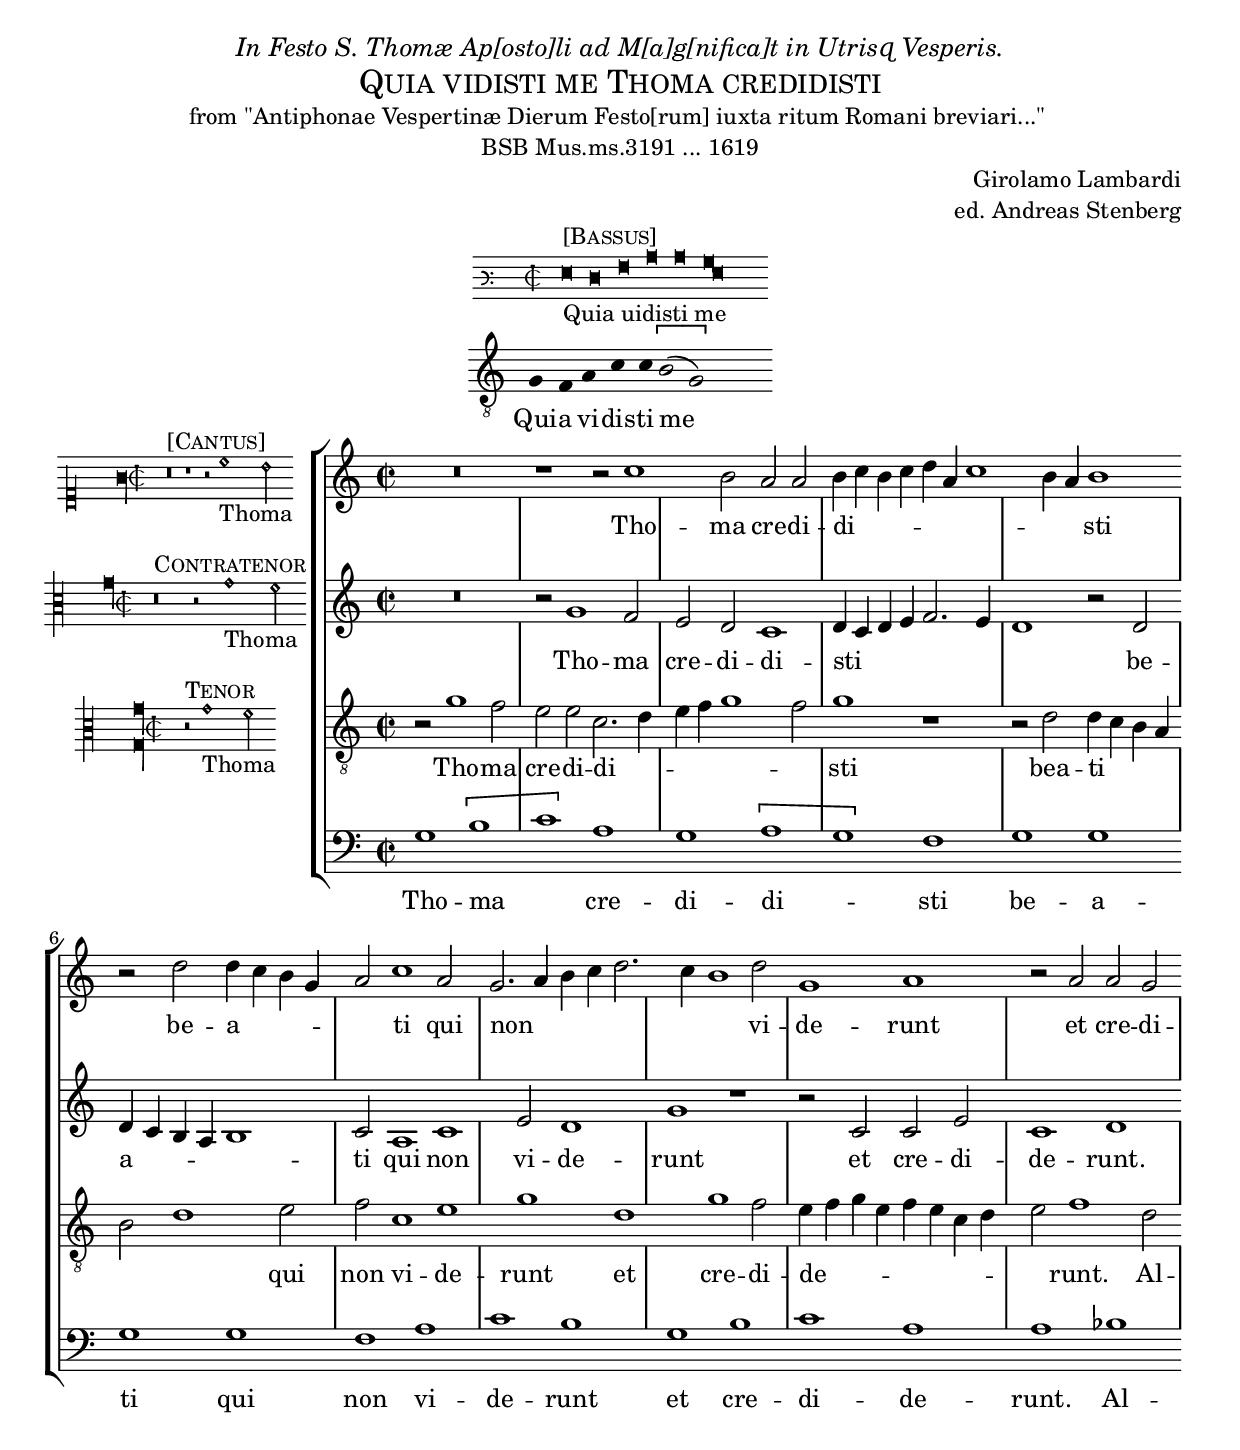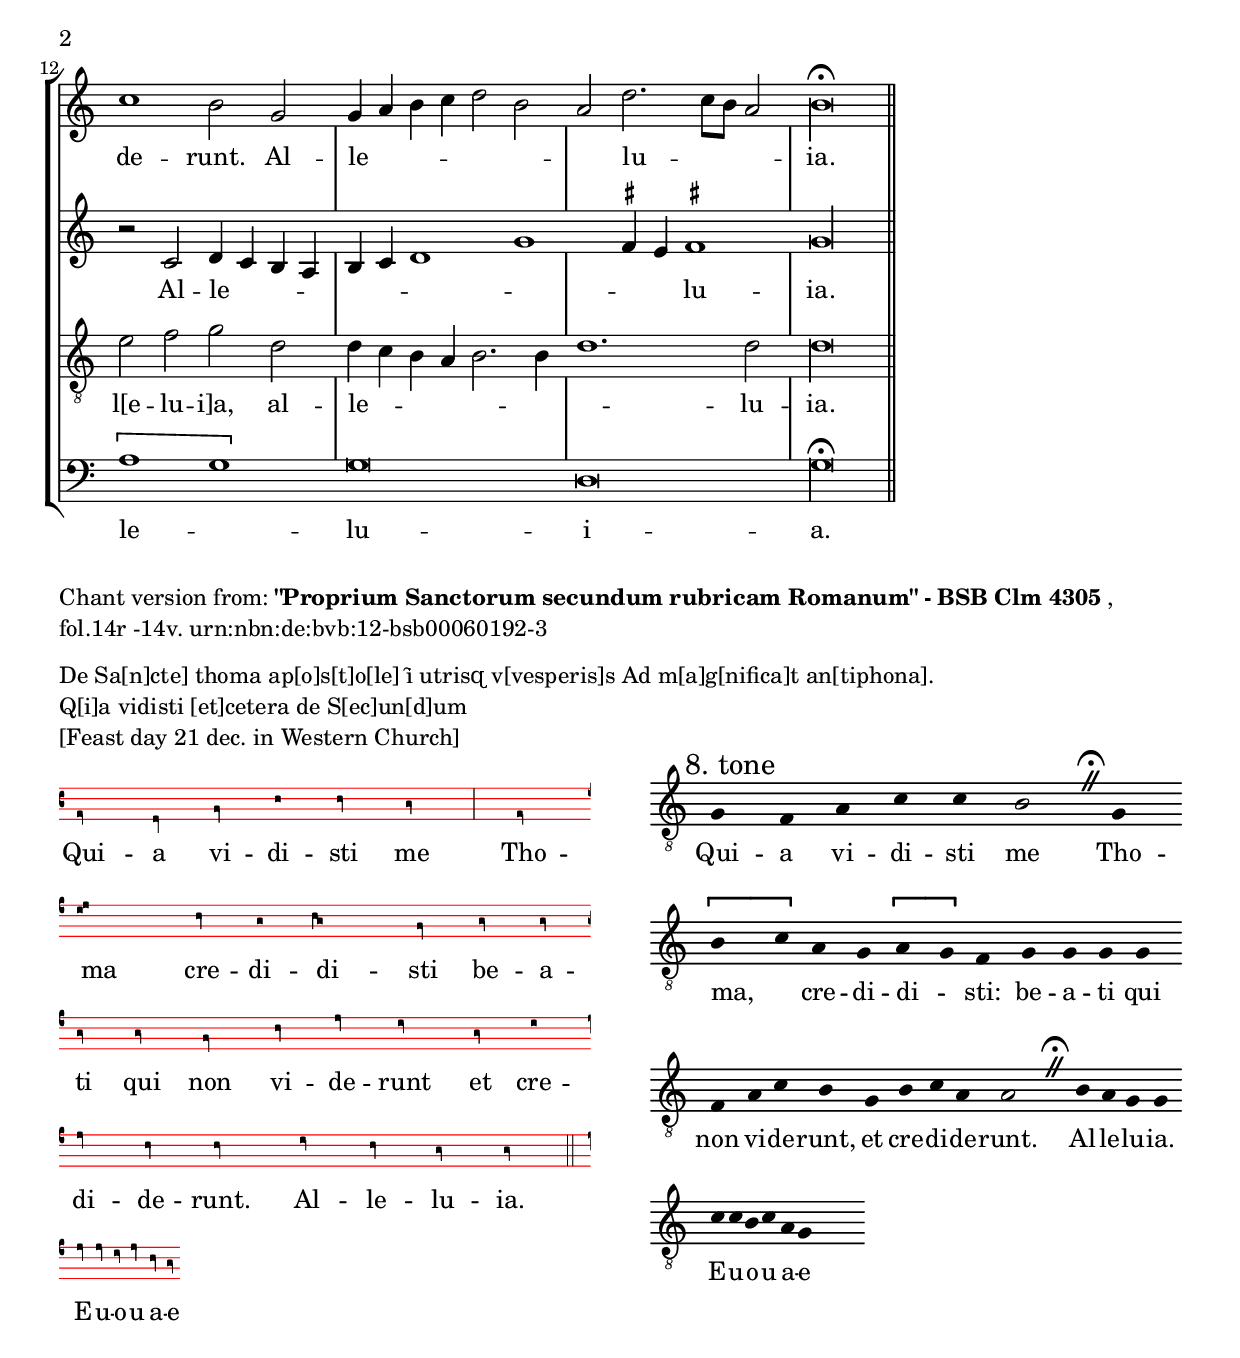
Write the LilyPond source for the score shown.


%%%%%%%%%%%%%%%%%%%%%%%%%%%%%%%%%%%%%%%%%%%%%%%%%%%%%%%%%%%%%%%%%%%
% This is a template based on the usual four part choir templater %
% where the voices have common lyrics at the the start but split  %
% to separate lyrics after a while.				  %
% This template is modyfied by AS from the one in the lilypond    %
% documentation.						  %
% This template is to be used for instance for fairly simple      %
% settings where the stanzas are set homophonicaly but twhere the %
% Chorus contains polyphony that require separate underlay for    %
% the different voices.						  %
%%%%%%%%%%%%%%%%%%%%%%%%%%%%%%%%%%%%%%%%%%%%%%%%%%%%%%%%%%%%%%%%%%%
\version "2.18.0"
\include "deutsch.ly"
#(append! supported-clefs '(("mensural-f3" . ("clefs.mensural.f" 0 0))))
ficta = \once \set suggestAccidentals =##t
\markup {
  \column {
    \fill-line { \fontsize #1 \italic "In Festo S. Thomæ Ap[osto]li ad M[a]g[nifica]t in Utrisɋ Vesperis." }
    \vspace #0.2
    \fill-line { \fontsize #3 \smallCaps "Quia vidisti me Thoma credidisti" }
    \fill-line { "from \"Antiphonae Vespertinæ Dierum Festo[rum] iuxta ritum Romani breviari...\" " }
    \fill-line { "BSB Mus.ms.3191 ... 1619" }
    \fill-line { \null "Girolamo Lambardi" }
    \fill-line { \null "ed. Andreas Stenberg" }
  }
}
%}
%{
\header {
  dedication = "In Festo S. Thomæ Ap[osto]li ad M[a]g[nifica]t in Utrisɋ Vesperis."
  title = "Quia vidisti me Thoma credidisti"
  subtitle = \markup {
    \center-column {
    "from \"Antiphonae Vespertinæ Dierum Festo[rum] iuxta ritum Romani breviari...\" "
    "BSB Mus.ms.3191 ... 1619"
    }
  }
  composer = "Gierolamo Lambardi"
  arranger = "ed. Andreas Stenberg"
  poet = ""
  meter =""
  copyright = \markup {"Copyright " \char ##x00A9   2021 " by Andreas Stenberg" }
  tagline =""
}
%}
chant = \relative {
  \clef "G_8"
  \set Score.tempoHideNote = ##t
  \tempo 2 = 86
  g4
  f
  a
  c
  c
  \[h2( g2)\] s4
}

verba = \lyricmode {
  Qui -- a vi -- dis -- ti me
}

\markup {
  \column {
    \fill-line {
      \score {
        {
          %      \set Staff.instrumentName = #"Tenor "
          \override NoteHead.style = #'blackpetrucci
          \override Rest.style = #'neomensural
          \override Staff.TimeSignature.style = #'mensural
          \cadenzaOn
          \clef "mensural-f3"
          \key c \major
          \time 2/2
          g\breve^\markup \smallCaps"[Bassus]"_"Quia uidisti me"
          f\breve
          a\breve
          c'\breve
          c'\breve
          \[h\longa g\]

        }
        \layout {
          \context {
            \Voice
            \remove "Ligature_bracket_engraver"
            \consists "Mensural_ligature_engraver"
          }
          line-width = 6.5\cm
        }
      }
    }
    \fill-line {
      \score {
        \new Staff <<
          \new Voice = "melody" \chant
          \new Lyrics = "one" \lyricsto melody \verba
        >>
        \layout {
          indent = #0.0
          line-width = 7.5\cm
          \context {
            \Staff
            \remove "Time_signature_engraver"
            \remove "Bar_engraver"
          }
          \context {
            \Voice
            \remove "Stem_engraver"
          }
        }
      }
    }
  }
}

global = {
  \key c \major
}

sopMusic = \relative c'' {

  \set Score.tempoHideNote = ##t
  \tempo 2 = 86
  \time 2/2
  \set Timing.measureLength = #(ly:make-moment 4/2)
  \override Staff.BarLine.transparent = ##t
  R\breve
  r1 r2 c1
  h2 a2 a2 h4( c4 h4 c4 d4 a4 c1
  h4 a4) h1
  r2 d2 d4( c4 h4 g4
  a2)

  c1 a2
  g2.( a4 h4 c4 d2.
  c4 h1) d2
  g,1 a1
  r2 a2 a2 g2
  c1 h2

  g2
  g4( a4 h4 c4 d2 h2
  a2) d2.( c8 h8 a2)
  h\longa^\fermata
  \revert Staff.BarLine.transparent
  \bar "||"
}
sopWords = \lyricmode {
  %Quia vidisti me
  Tho -- ma cre -- di -- di -- sti
  be -- a -- ti qui non vi -- de -- runt
  et cre -- di -- de -- runt.
  Al -- le -- lu -- ia.
}
altoMusic = \relative c' {
  \override Staff.BarLine.transparent = ##t
  R\breve
  r2 g'1 f2
  e2 d2 c1
  d4( c4 d4 e4 f2. e4
  d1) r2 d2
  d4( c4 h4 a4

  h1) c2 a1
  c1 e2
  d1 g1
  r1 r2 c,2
  c2 e2 c1
  d1 r2 c2
  d4( c4 h4 a4

  h4 c4 d1 g1
  \ficta fis4 e4) \ficta fis!1
  g\longa
  \revert Staff.BarLine.transparent
}
altoWords = \lyricmode {
  %Quia vidisti me
  Tho -- ma cre -- di -- di -- sti
  be -- a -- ti qui non vi -- de -- runt
  et cre -- di -- de -- runt.
  Al -- le -- lu -- ia.
}
tenorMusic = \relative c' {
  \clef "G_8"
  \override Staff.BarLine.transparent = ##t
  r2 g'1
  f2 e2 e2
  c2.( d4 e4 f4 g1
  f2) g1
  r1 r2 d2
  d4( c4 h4 a4

  h2 d1)
  e2 f2 c1
  e1 g1
  d1 g1
  f2 e4( f4 g4 e4 f4 e4
  c4 d4 e2)

  f1
  d2 e2 f2 g2
  d2 d4( c4 h4 a4 h2.
  h4 d1.) d2
  d\longa
  \revert Staff.BarLine.transparent
}
tenorWords = \lyricmode {
  %Quia vidisti me
  Tho -- ma cre -- di -- di -- sti bea -- ti qui non vi -- de -- runt et cre -- di -- de -- runt.
  Al -- l[e -- lu -- i]a, al -- le -- lu -- ia.
}
bassMusic = \relative c {
  \override Staff.BarLine.transparent = ##t
  g'1 \[h1(
  c1)\] a1
  g1

  \[a1(
  g1)\] f1
  g1 g1
  g1 g1
  f1 a1
  c1 h1
  g1 h1
  c1 a1
  a1

  b1
  \[a1( g1)\]
  g\breve
  d\breve
  \cadenzaOn
  g\longa^\fermata
  \revert Staff.BarLine.transparent
  \bar "||"
  \cadenzaOff
}
bassWords = \lyricmode {
  %Quia vidisti me
  Tho -- ma cre -- di -- di -- sti be -- a -- ti qui non vi -- de -- runt et cre -- di -- de -- runt.
  Al -- le -- lu -- i -- a.
}
incipitDiscantus = \markup {
  \score {
    {
      %      \set Staff.instrumentName = #"Tenor "
      \override NoteHead.style = #'neomensural
      \override Rest.style = #'neomensural
      \override Staff.TimeSignature.style = #'mensural
      \cadenzaOn
      \clef "petrucci-c1"
      \key c \major
      \override Staff.TimeSignature.stencil =##f
      \once \override NoteHead.style =#'blackpetrucci
      g'\longa
      \revert Staff.TimeSignature.stencil
      \time 2/2

      r\breve ^\markup { \smallCaps"[Cantus]"}
      r1 r2 c''1_"Thoma"
      h'2
    }
    \layout {
      \context {
        \Voice
        \remove "Ligature_bracket_engraver"
        \consists "Mensural_ligature_engraver"
      }
      line-width = 4.5\cm
    }
  }
}


incipitAltus = \markup {
  \score {
    {
      %      \set Staff.instrumentName = #"Tenor "
      \override NoteHead.style = #'neomensural
      \override Rest.style = #'neomensural
      \override Staff.TimeSignature.style = #'mensural
      \cadenzaOn
      \clef "petrucci-c3"
      \key c \major
      \override Staff.TimeSignature.stencil =##f
      \once \override NoteHead.style =#'blackpetrucci
      g'\longa
      \revert Staff.TimeSignature.stencil
      \time 2/2

      r\breve^\markup \smallCaps"Contratenor"
      r2 g'1_"Thoma"
      f'2
    }
    \layout {
      \context {
        \Voice
        \remove "Ligature_bracket_engraver"
        \consists "Mensural_ligature_engraver"
      }
      line-width = 4.5\cm
    }
  }
}


incipitTenor = \markup {
  \score {
    {
      %      \set Staff.instrumentName = #"Tenor "
      \override NoteHead.style = #'neomensural
      \override Rest.style = #'neomensural
      \override Staff.TimeSignature.style = #'mensural
      \cadenzaOn
      \clef "petrucci-c3"
      \key c \major
      \override Staff.TimeSignature.stencil =##f
      \once \override NoteHead.style =#'blackpetrucci
      <g'  g>\longa
      \revert Staff.TimeSignature.stencil
      \time 2/2
      r2 ^\markup \smallCaps"Tenor"
      g'1_"Thoma"
      f'2
    }
    \layout {
      \context {
        \Voice
        \remove "Ligature_bracket_engraver"
        \consists "Mensural_ligature_engraver"
      }
      line-width = 5.0\cm
    }
  }
}

incipitBassus = ""
%{ \markup {
  \score {
    {
      %      \set Staff.instrumentName = #"Tenor "
      \override NoteHead.style = #'neomensural
      \override Rest.style = #'neomensural
      \override Staff.TimeSignature.style = #'mensural
      \cadenzaOn
      \clef "mensural-f"
      \key c \major
      \time 2/2
      r\breve^\markup \smallCaps"Bassus"_"SChön bin ich nit"
      a,1 a,2 a,2
    }
    \layout {
      \context {
        \Voice
        \remove "Ligature_bracket_engraver"
        \consists "Mensural_ligature_engraver"
      }
      line-width = 4.5\cm
    }
  }
}
%}

\score {
  <<
    \new StaffGroup \with {
      \override VerticalAxisGroup.staff-staff-spacing = #'((basic-distance . 12))
    } <<
      \new Staff = treble <<
        \set Staff.instrumentName = \incipitDiscantus
        \new Voice = "sopranos" {
          \set  Staff.midiInstrument ="choir aahs"
          %	\voiceOne
          << \global \sopMusic >>
        }
      >>
      \new Lyrics = sopranos { s1 }

      \new Staff = "medius" <<
        \set Staff.instrumentName = \incipitAltus

        \new Voice = "altos" {
          %	\voiceTwo
          \set  Staff.midiInstrument ="choir aahs"
          << \global \altoMusic >>
        }
      >>

      \new Lyrics = "altos" { s1 }
      \new Staff = tenors <<
        \set Staff.instrumentName = \incipitTenor

        \clef "treble"
        \new Voice = "tenors" {
          \set  Staff.midiInstrument ="choir aahs"
          %	\voiceOne
          << \global \tenorMusic >>
        }
      >>
      \new Lyrics = "tenors" { s1 }

      \new Staff ="basses" {
        \set Staff.instrumentName = \incipitBassus

        \new Voice = "basses" {
          \set  Staff.midiInstrument ="choir aahs"
          \clef "bass"
          %	\voiceTwo
          << \global \bassMusic >>
        }
      }
    >>
    \new Lyrics = basses { s1 }

    \context Lyrics = sopranos \lyricsto sopranos \sopWords
    \context Lyrics = altos \lyricsto altos \altoWords
    \context Lyrics = tenors \lyricsto tenors \tenorWords
    \context Lyrics = basses \lyricsto basses \bassWords
  >>
  \layout {
    \context {
      \Score
      % no bars in staves
      %      \override BarLine.transparent = ##t

    }
    % the next three instructions keep the lyrics between the bar lines
    \context {
      \Lyrics
      \consists "Bar_engraver"
      \override BarLine.transparent = ##t
    }
    \context {
      \StaffGroup
      \consists "Separating_line_group_engraver"
    }
    \context {
      \Voice
      % no slurs
      \override Slur.transparent = ##t
      % Comment in the below "\remove" command to allow line
      % breaking also at those barlines where a note overlaps
      % into the next bar.  The command is commented out in this
      % short example score, but especially for large scores, you
      % will typically yield better line breaking and thus improve
      % overall spacing if you comment in the following command.
      %\remove "Forbid_line_break_engraver"
    }
    indent = 4.5\cm
  }

}
\score {
  <<
    \new StaffGroup <<
      \new Staff = treble <<
        \set Staff.instrumentName = \incipitDiscantus
        \new Voice = "sopranos" {
          \set  Staff.midiInstrument ="choir aahs"
          %	\voiceOne
          << \global { s4*12 \sopMusic } >>
        }
      >>
      \new Lyrics = sopranos { s1 }

      \new Staff = "medius" <<
        \set Staff.instrumentName = \incipitAltus

        \new Voice = "altos" {
          %	\voiceTwo
          \set  Staff.midiInstrument ="choir aahs"
          << \global { s4*12 \altoMusic } >>
        }
      >>

      \new Lyrics = "altos" { s1 }
      \new Staff = tenors <<
        \set Staff.instrumentName = \incipitTenor

        \clef "treble"
        \new Voice = "tenors" {
          \set  Staff.midiInstrument ="choir aahs"
          %	\voiceOne
          << \global { s4*12 \tenorMusic } >>
        }
      >>
      \new Lyrics = "tenors" { s1 }

      \new Staff ="basses" {
        \set Staff.instrumentName = \incipitBassus

        \new Voice = "basses" {
          \set  Staff.midiInstrument ="choir aahs"
          \clef "G_8"
          %	\voiceTwo
          << \global {  \chant s2 \bassMusic } >>
        }
      }
    >>
    \new Lyrics = basses { s1 }

    \context Lyrics = sopranos \lyricsto sopranos \sopWords
    \context Lyrics = altos \lyricsto altos \altoWords
    \context Lyrics = tenors \lyricsto tenors \tenorWords
    \context Lyrics = basses \lyricsto basses \bassWords
  >>
  \midi {}
}

\include "gregorian.ly"
chant = {

  \[\virga g\] \[\virga f\]
  \[\virga a\] c' \[\virga c'\] \[\virga h\]
  \divisioMaxima
  \[\virga g\]
  \break \bar ""

  \clef "vaticana-do3"
  \[h\melisma c'\melismaEnd\]
  \[\virga a\] g \[a\melisma \flexa g\melismaEnd\] \[\virga f\]
  \[\virga g\] \[\virga g\] \[\virga g\]

  \[\virga g\]
  \[\virga f\]
  \[\virga a\] \[\virga c'\] \[\virga h\]
  \[\virga g\] h
  \break \bar ""

  \[\virga c'\] \[\virga a\] \[\virga a\]
  \[\virga h\] \[\virga a\] \[\virga g\] \[\virga g\]
  \finalis
  \break \bar ""
  \[\virga c'\] \[\virga c'\] \[\virga h\] \[\virga c'\] \[\virga a\] \[\virga g\]
}
verba = \lyricmode {
  Qui -- a vi -- di -- sti me Tho -- ma cre -- di -- di -- sti be -- a -- ti qui non vi -- de -- runt et cre -- di -- de -- runt. Al -- le -- lu -- ia.
  E -- u -- o -- u a -- e
}

chantTr = \relative {
  \clef "G_8"
  \override Slur.transparent =##t
  \mark \markup "8. tone" g4 f
  a c c
  h2
  \divisioMaxima
  g4 \break \bar ""

  \[h( c)\]
  a4 g\[( a g)\] f
  g g g
  g
  f
  a c h
  g h c a a2
  \divisioMaxima
  h4 a g g
  \finalis
  \break \bar ""

  c4 c h c a g s4
}

verbaTr = \lyricmode {
  Qui -- a vi -- di -- sti me Tho -- ma, cre -- di -- di -- sti:
  be -- a -- ti qui non vi -- de -- runt, et cre -- di -- de -- runt.
  Al -- le -- lu -- ia.

  E -- u -- o -- u a -- e

}

\markup {
  \column {
    \line { Chant version from: \bold "\"Proprium Sanctorum secundum rubricam Romanum\" - BSB Clm 4305",}
    \line { fol.14r -14v. urn:nbn:de:bvb:12-bsb00060192-3 }
    \vspace #0.5
    \line { "De Sa[n]cte] thoma ap[o]s[t]o[le] ȋ utrisɋ v[vesperis]s Ad m[a]g[nifica]t an[tiphona]." }
    \line {"Q[i]a vidisti [et]cetera de S[ec]un[d]um"}
    \line { "[Feast day 21 dec. in Western Church]" }
    \fill-line {
      \score {
        <<
          \new VaticanaVoice = "cantus" {
            \set Staff.explicitClefVisibility = #end-of-line-invisible
            \chant

          }
          \new Lyrics \lyricsto "cantus" {
            \verba
          }
        >>
        \layout {
          line-width = #'90
        }
      }

      \score {
        \new Staff <<
          \new Voice = "melody" \chantTr
          \new Lyrics = "one" \lyricsto melody \verbaTr
        >>
        \layout {
          line-width = #'90
          \context {
            \Staff
            \remove "Time_signature_engraver"
            \remove "Bar_engraver"
          }
          \context {
            \Voice
            \remove "Stem_engraver"
          }
        }
      }
    }
  }
}
\paper {
  ragged-bottom = ##t
  ragged-last-bottom = ##t
  ragged-last = ##t
}

%{
convert-ly.py (GNU LilyPond) 2.18.2  convert-ly.py: Processing `'...
Applying conversion: 2.15.7, 2.15.9, 2.15.10, 2.15.16, 2.15.17,
2.15.18, 2.15.19, 2.15.20, 2.15.25, 2.15.32, 2.15.39, 2.15.40,
2.15.42, 2.15.43, 2.16.0, 2.17.0, 2.17.4, 2.17.5, 2.17.6, 2.17.11,
2.17.14, 2.17.15, 2.17.18, 2.17.19, 2.17.20, 2.17.25, 2.17.27,
2.17.29, 2.17.97, 2.18.0
%}
